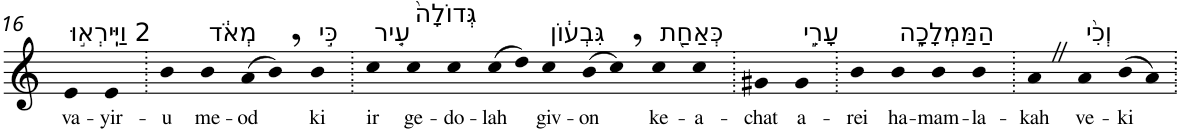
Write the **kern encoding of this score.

**kern	**text
*part1	*part1
*staff1	*staff1
*I"Piano	*
*I'Pno	*
!!LO:PB:g=z
*clefG2	*
*k[]	*
=16	=16
!LO:TX:a:t=2 וַיִּֽירְא֣וּ	!
!	!LO:LY:b
4e	va-
!	!LO:LY:b
4e	-yir-
=17.	=17.
!	!LO:LY:b
4b	-u
!LO:TX:a:t=מְאֹ֔ד	!
!	!LO:LY:b
4b	me-
!	!LO:LY:b
(>8a	-od
8b,)	.
!LO:TX:a:t=כִּ֣י	!
!	!LO:LY:b
4b	ki
=18.	=18.
!LO:TX:a:t=עִ֤יר	!
!	!LO:LY:b
4cc	ir
!LO:TX:a:t=גְּדוֹלָה֙	!
!	!LO:LY:b
4cc	ge-
!	!LO:LY:b
4cc	-do-
!	!LO:LY:b
(>8cc	-lah
8dd)	.
!LO:TX:a:t=גִּבְע֔וֹן	!
!	!LO:LY:b
4cc	giv-
!	!LO:LY:b
(>8b	-on
8cc,)	.
!LO:TX:a:t=כְּאַחַ֖ת	!
!	!LO:LY:b
4cc	ke-
!	!LO:LY:b
4cc	-a-
=19.	=19.
!	!LO:LY:b
4g#X	-chat
!LO:TX:a:t=עָרֵ֣י	!
!	!LO:LY:b
4g#	a-
=20.	=20.
!	!LO:LY:b
4b	-rei
!LO:TX:a:t=הַמַּמְלָכָ֑ה	!
!	!LO:LY:b
4b	ha-
!	!LO:LY:b
4b	-mam-
!	!LO:LY:b
4b	-la-
=21.	=21.
!	!LO:LY:b
4aZ	-kah
!LO:TX:a:t=וְכִ֨י	!
!	!LO:LY:b
4a	ve-
!	!LO:LY:b
(>8b	-ki
8a)	.
=.	=.
*-	*-
